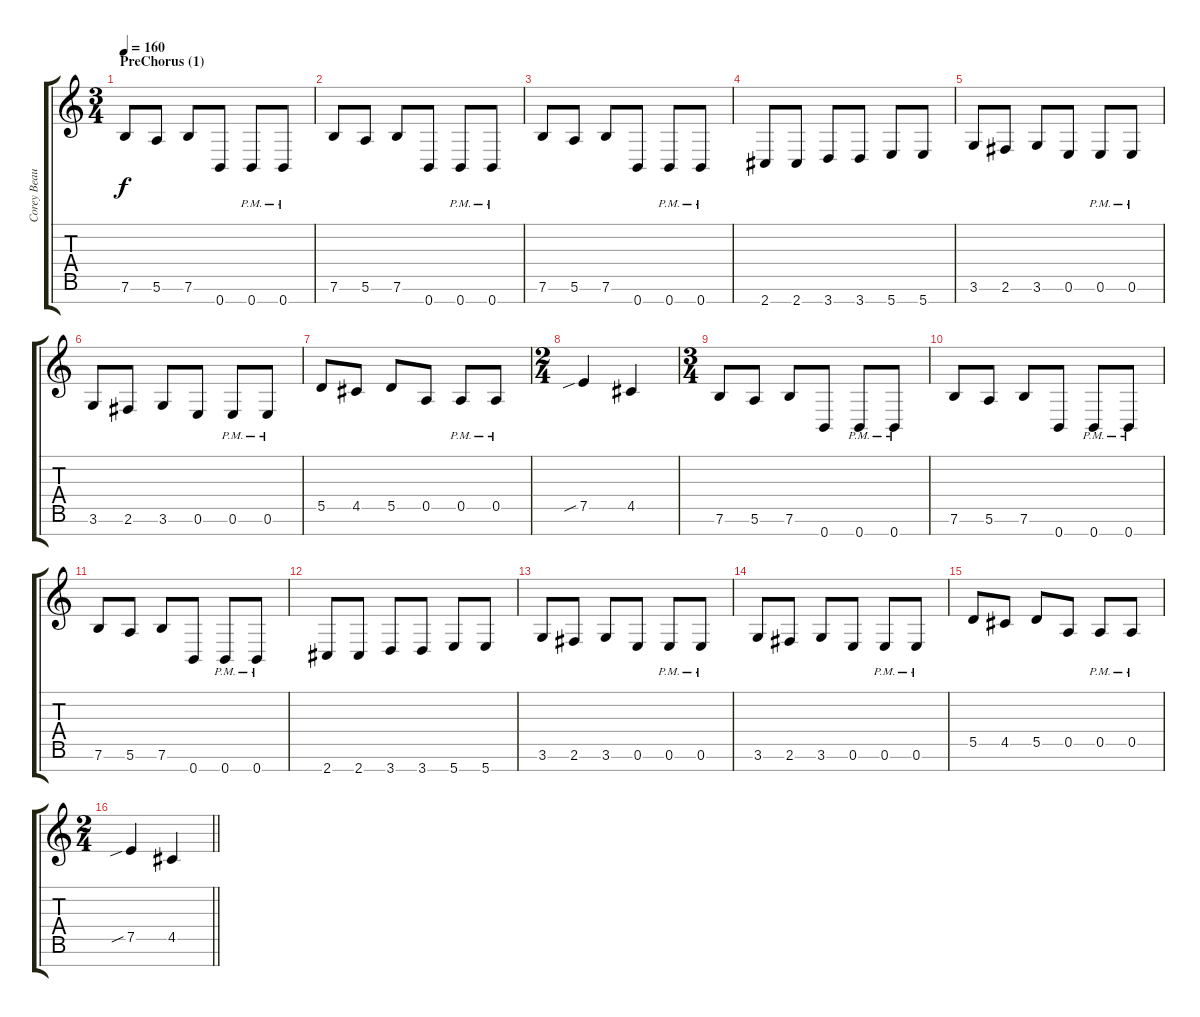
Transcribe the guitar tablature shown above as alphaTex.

\track ("Corey Beaulieu" "Corey Beau") {instrument distortionguitar}
\staff {score tabs}
\tuning (E4 B3 G3 D3 A2 E2 B1) {hide}
\ts (3 4)
\section ("" "PreChorus (1)")
\tempo 160
\clef g2
\ks c
7.6.8{dy f} 5.6.8 7.6.8 0.7.8 0.7{pm}.8 0.7{pm}.8 |
7.6.8 5.6.8 7.6.8 0.7.8 0.7{pm}.8 0.7{pm}.8 |
7.6.8 5.6.8 7.6.8 0.7.8 0.7{pm}.8 0.7{pm}.8 |
2.7.8 2.7.8 3.7.8 3.7.8 5.7.8 5.7.8 |
3.6.8 2.6.8 3.6.8 0.6.8 0.6{pm}.8 0.6{pm}.8 |
3.6.8 2.6.8 3.6.8 0.6.8 0.6{pm}.8 0.6{pm}.8 |
5.5.8 4.5.8 5.5.8 0.5.8 0.5{pm}.8 0.5{pm}.8 |
\ts (2 4)
7.5{sib}.4 4.5.4 |
\ts (3 4)
7.6.8 5.6.8 7.6.8 0.7.8 0.7{pm}.8 0.7{pm}.8 |
7.6.8 5.6.8 7.6.8 0.7.8 0.7{pm}.8 0.7{pm}.8 |
7.6.8 5.6.8 7.6.8 0.7.8 0.7{pm}.8 0.7{pm}.8 |
2.7.8 2.7.8 3.7.8 3.7.8 5.7.8 5.7.8 |
3.6.8 2.6.8 3.6.8 0.6.8 0.6{pm}.8 0.6{pm}.8 |
3.6.8 2.6.8 3.6.8 0.6.8 0.6{pm}.8 0.6{pm}.8 |
5.5.8 4.5.8 5.5.8 0.5.8 0.5{pm}.8 0.5{pm}.8 |
\ts (2 4)
\barLineRight lightlight
7.5{sib}.4 4.5.4
